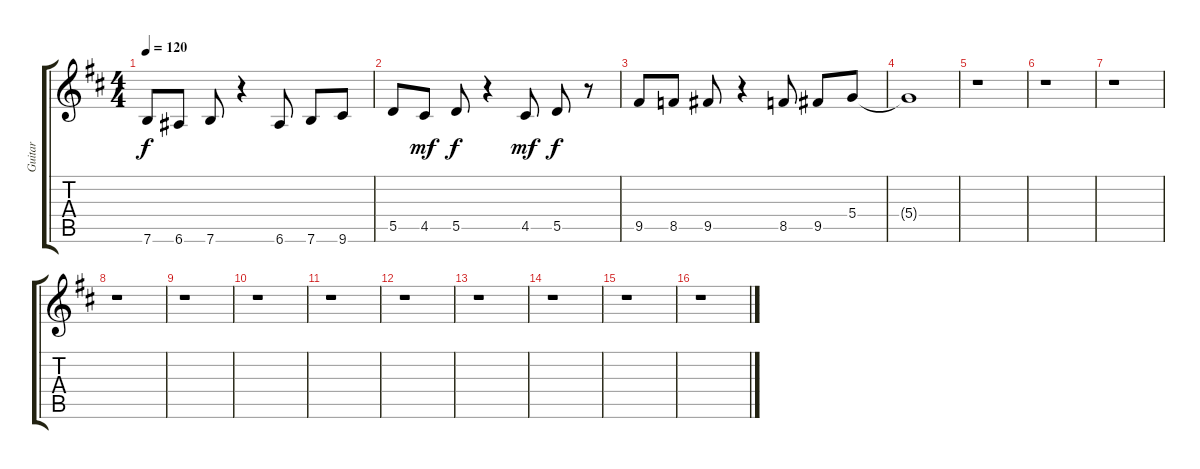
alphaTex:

\track ("Guitar" "Guitar") {instrument overdrivenguitar}
\staff {score tabs}
\tuning (E4 B3 G3 D3 A2 E2) {hide}
\ts (4 4)
\tempo 120
\clef g2
\ks bminor
7.6.8{dy f} 6.6.8 7.6.8 r.4 6.6.8 7.6.8 9.6.8 |
5.5.8 4.5.8{dy mf} 5.5.8{dy f} r.4 4.5.8{dy mf} 5.5.8{dy f} r.8 |
9.5.8 8.5.8 9.5.8 r.4 8.5.8 9.5.8 5.4.8 |
5.4{t}.1 |
r.1 |
r.1 |
r.1 |
r.1 |
r.1 |
r.1 |
r.1 |
r.1 |
r.1 |
r.1 |
r.1 |
r.1
